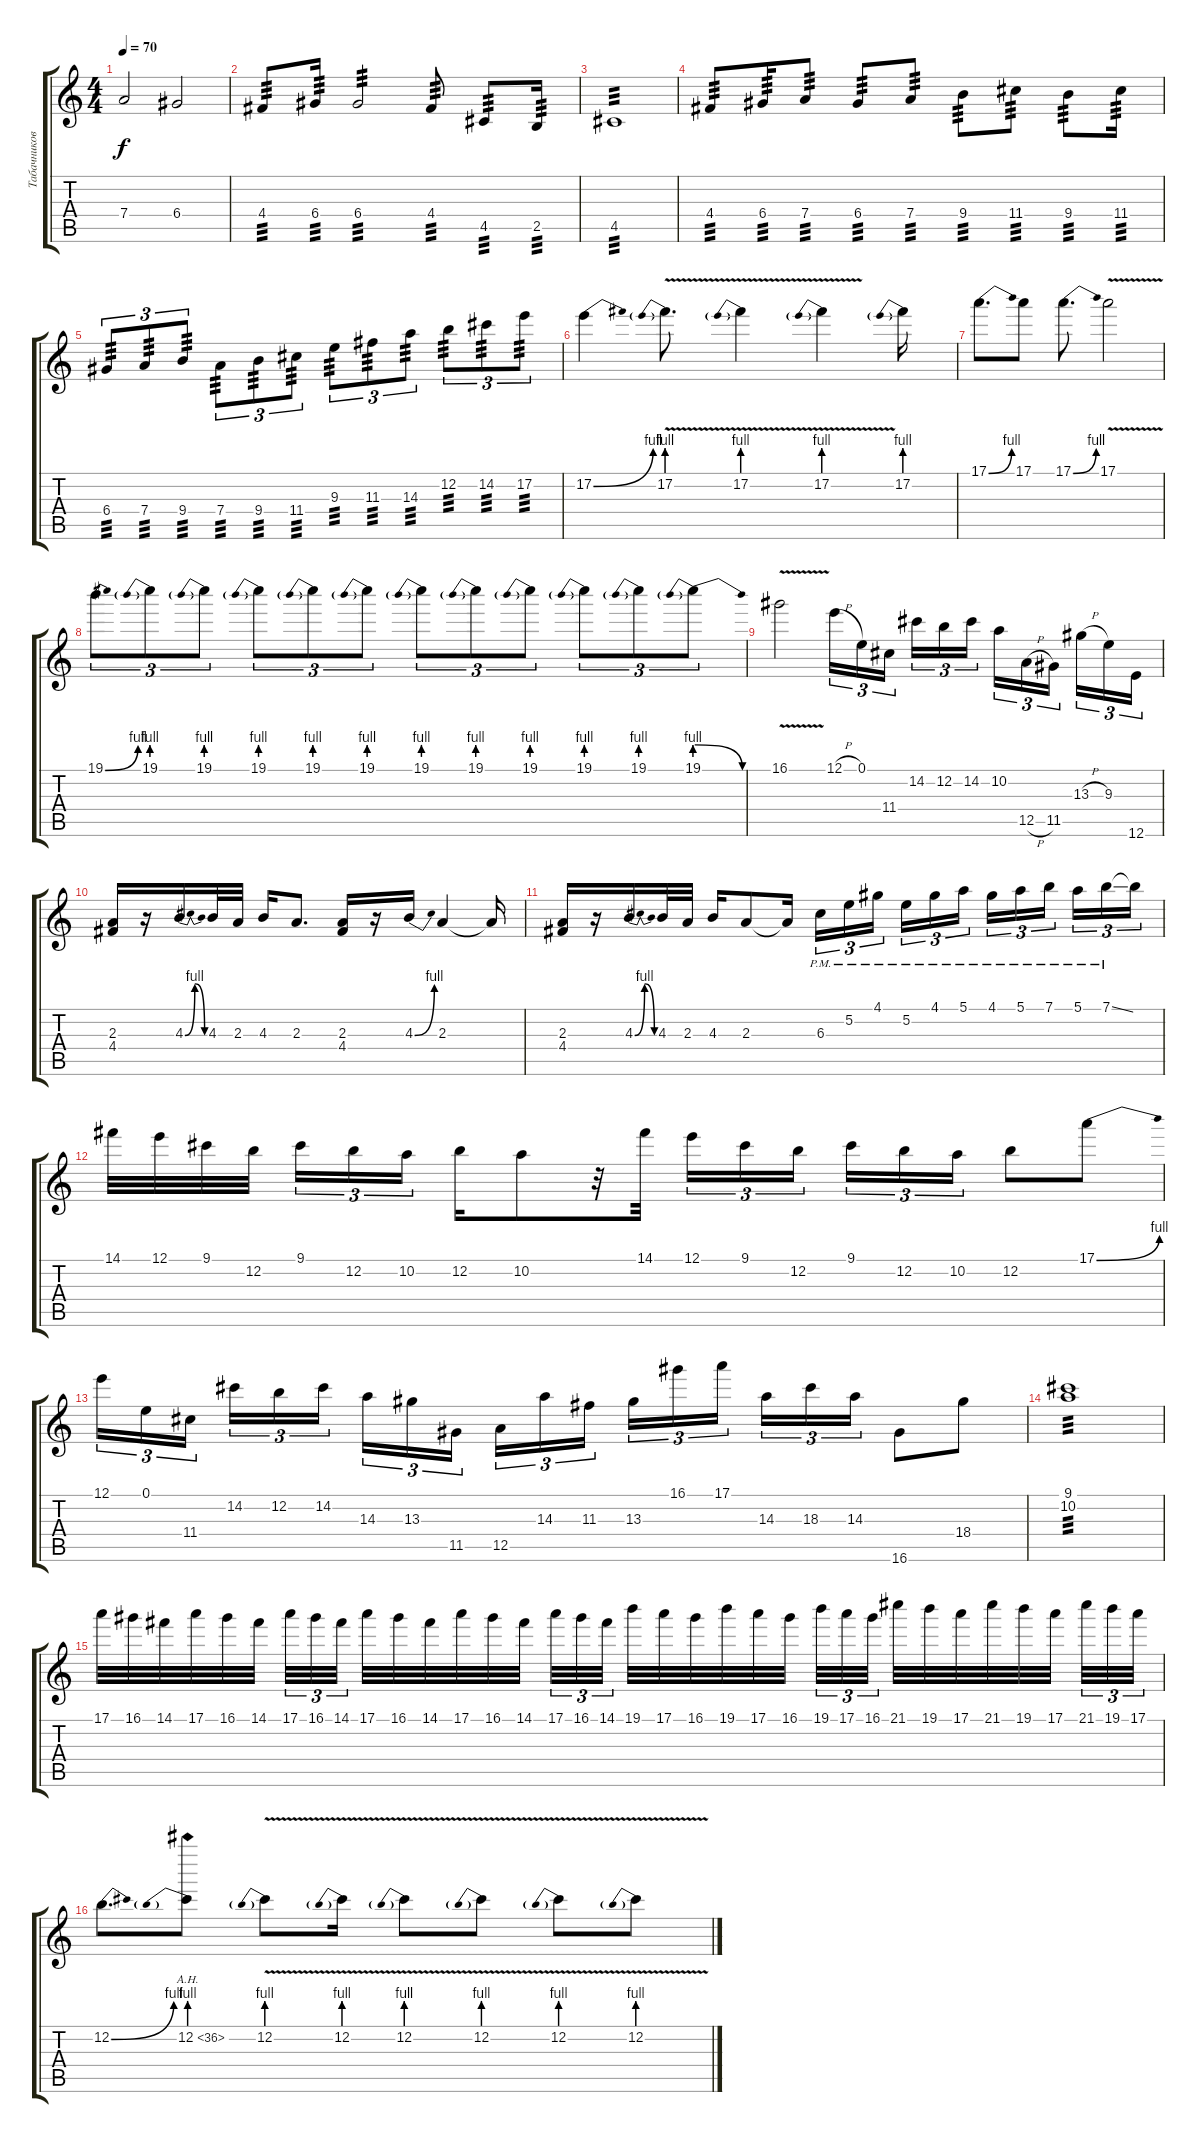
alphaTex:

\track ("Табачников" "Табачников") {instrument distortionguitar}
\staff {score tabs}
\tuning (E4 B3 G3 D3 A2 E2) {hide}
\ts (4 4)
\tempo 70
\clef g2
\ks c
7.4.2{dy f} 6.4.2 |
4.4.8{tp 3} 6.4.16{tp 3} 6.4.2{tp 3} 4.4.8{tp 3} 4.5.8{tp 3} 2.5.16{tp 3} |
4.5.1{tp 3} |
4.4.8{tp 3} 6.4.16{tp 3} 7.4.8{tp 3} 6.4.8{tp 3} 7.4.8{tp 3} 9.4.8{tp 3} 11.4.8{tp 3} 9.4.8{tp 3} 11.4.16{tp 3} |
6.4.8{tu (3 2) tp 3} 7.4.8{tu (3 2) tp 3} 9.4.8{tu (3 2) tp 3} 7.4.8{tu (3 2) tp 3} 9.4.8{tu (3 2) tp 3} 11.4.8{tu (3 2) tp 3} 9.3.8{tu (3 2) tp 3} 11.3.8{tu (3 2) tp 3} 14.3.8{tu (3 2) tp 3} 12.2.8{tu (3 2) tp 3} 14.2.8{tu (3 2) tp 3} 17.2.8{tu (3 2) tp 3} |
17.2{be (bend 0 0 60 4)}.4 17.2{be (prebend 0 4 60 4) v}.8{d} 17.2{be (prebend 0 4 60 4) v}.4 17.2{be (prebend 0 4 60 4) v}.4 17.2{be (prebend 0 4 60 4)}.16 |
17.1{be (bend 0 0 60 4)}.8{d} 17.1.8 17.1{be (bend 0 0 60 4)}.8{d} 17.1{v}.2 |
19.1{be (bend 0 0 60 4)}.8{tu (3 2)} 19.1{be (prebend 0 4 60 4)}.8{tu (3 2)} 19.1{be (prebend 0 4 60 4)}.8{tu (3 2)} 19.1{be (prebend 0 4 60 4)}.8{tu (3 2)} 19.1{be (prebend 0 4 60 4)}.8{tu (3 2)} 19.1{be (prebend 0 4 60 4)}.8{tu (3 2)} 19.1{be (prebend 0 4 60 4)}.8{tu (3 2)} 19.1{be (prebend 0 4 60 4)}.8{tu (3 2)} 19.1{be (prebend 0 4 60 4)}.8{tu (3 2)} 19.1{be (prebend 0 4 60 4)}.8{tu (3 2)} 19.1{be (prebend 0 4 60 4)}.8{tu (3 2)} 19.1{be (prebendrelease 0 4 60 0)}.8{tu (3 2)} |
16.1{v}.2 12.1{h}.16{tu (3 2)} 0.1.16{tu (3 2)} 11.4.16{tu (3 2) beam splitsecondary} 14.2.16{tu (3 2)} 12.2.16{tu (3 2)} 14.2.16{tu (3 2)} 10.2.16{tu (3 2)} 12.5{h}.16{tu (3 2)} 11.5.16{tu (3 2) beam splitsecondary} 13.3{h}.16{tu (3 2)} 9.3.16{tu (3 2)} 12.6.16{tu (3 2)} |
(2.3 4.4).16 r.16 4.3{be (bendrelease 0 0 15 4 45 4 60 0)}.16 4.3.32 2.3.32 4.3.16 2.3.8{d} (2.3 4.4).16 r.16 4.3{be (bend 0 0 60 4)}.16 2.3.4 2.3{t}.16 |
(2.3 4.4).16 r.16 4.3{be (bendrelease 0 0 15 4 45 4 60 0)}.16 4.3.32 2.3.32 4.3.16 2.3.8 2.3{t}.16 6.3{pm}.16{tu (3 2)} 5.2{pm}.16{tu (3 2)} 4.1{pm}.16{tu (3 2) beam splitsecondary} 5.2{pm}.16{tu (3 2)} 4.1{pm}.16{tu (3 2)} 5.1{pm}.16{tu (3 2)} 4.1{pm}.16{tu (3 2)} 5.1{pm}.16{tu (3 2)} 7.1{pm}.16{tu (3 2) beam splitsecondary} 5.1{pm}.16{tu (3 2)} 7.1{ss pm}.16{tu (3 2)} 7.1{t}.16{tu (3 2)} |
14.1.32 12.1.32 9.1.32 12.2.32{beam splitsecondary} 9.1.16{tu (3 2)} 12.2.16{tu (3 2)} 10.2.16{tu (3 2)} 12.2.16 10.2.8 r.32 14.1.32 12.1.16{tu (3 2)} 9.1.16{tu (3 2)} 12.2.16{tu (3 2) beam splitsecondary} 9.1.16{tu (3 2)} 12.2.16{tu (3 2)} 10.2.16{tu (3 2)} 12.2.8 17.1{be (bend 0 0 60 4)}.8 |
12.1.16{tu (3 2)} 0.1.16{tu (3 2)} 11.4.16{tu (3 2) beam splitsecondary} 14.2.16{tu (3 2)} 12.2.16{tu (3 2)} 14.2.16{tu (3 2)} 14.3.16{tu (3 2)} 13.3.16{tu (3 2)} 11.5.16{tu (3 2) beam splitsecondary} 12.5.16{tu (3 2)} 14.3.16{tu (3 2)} 11.3.16{tu (3 2)} 13.3.16{tu (3 2)} 16.1.16{tu (3 2)} 17.1.16{tu (3 2) beam splitsecondary} 14.3.16{tu (3 2)} 18.3.16{tu (3 2)} 14.3.16{tu (3 2)} 16.6.8 18.4.8 |
(9.1 10.2).1{tp 3} |
17.1.32 16.1.32 14.1.32 17.1.32 16.1.32 14.1.32{beam splitsecondary} 17.1.32{tu (3 2)} 16.1.32{tu (3 2)} 14.1.32{tu (3 2)} 17.1.32 16.1.32 14.1.32 17.1.32 16.1.32 14.1.32{beam splitsecondary} 17.1.32{tu (3 2)} 16.1.32{tu (3 2)} 14.1.32{tu (3 2)} 19.1.32 17.1.32 16.1.32 19.1.32 17.1.32 16.1.32{beam splitsecondary} 19.1.32{tu (3 2)} 17.1.32{tu (3 2)} 16.1.32{tu (3 2)} 21.1.32 19.1.32 17.1.32 21.1.32 19.1.32 17.1.32{beam splitsecondary} 21.1.32{tu (3 2)} 19.1.32{tu (3 2)} 17.1.32{tu (3 2)} |
12.2{be (bend 0 0 60 4)}.8{d} 12.2{be (prebend 0 4 60 4) ah 24}.8 12.2{be (prebend 0 4 60 4) v}.8 12.2{be (prebend 0 4 60 4) v}.16 12.2{be (prebend 0 4 60 4) v}.8 12.2{be (prebend 0 4 60 4) v}.8 12.2{be (prebend 0 4 60 4) v}.8 12.2{be (prebend 0 4 60 4) v}.8
